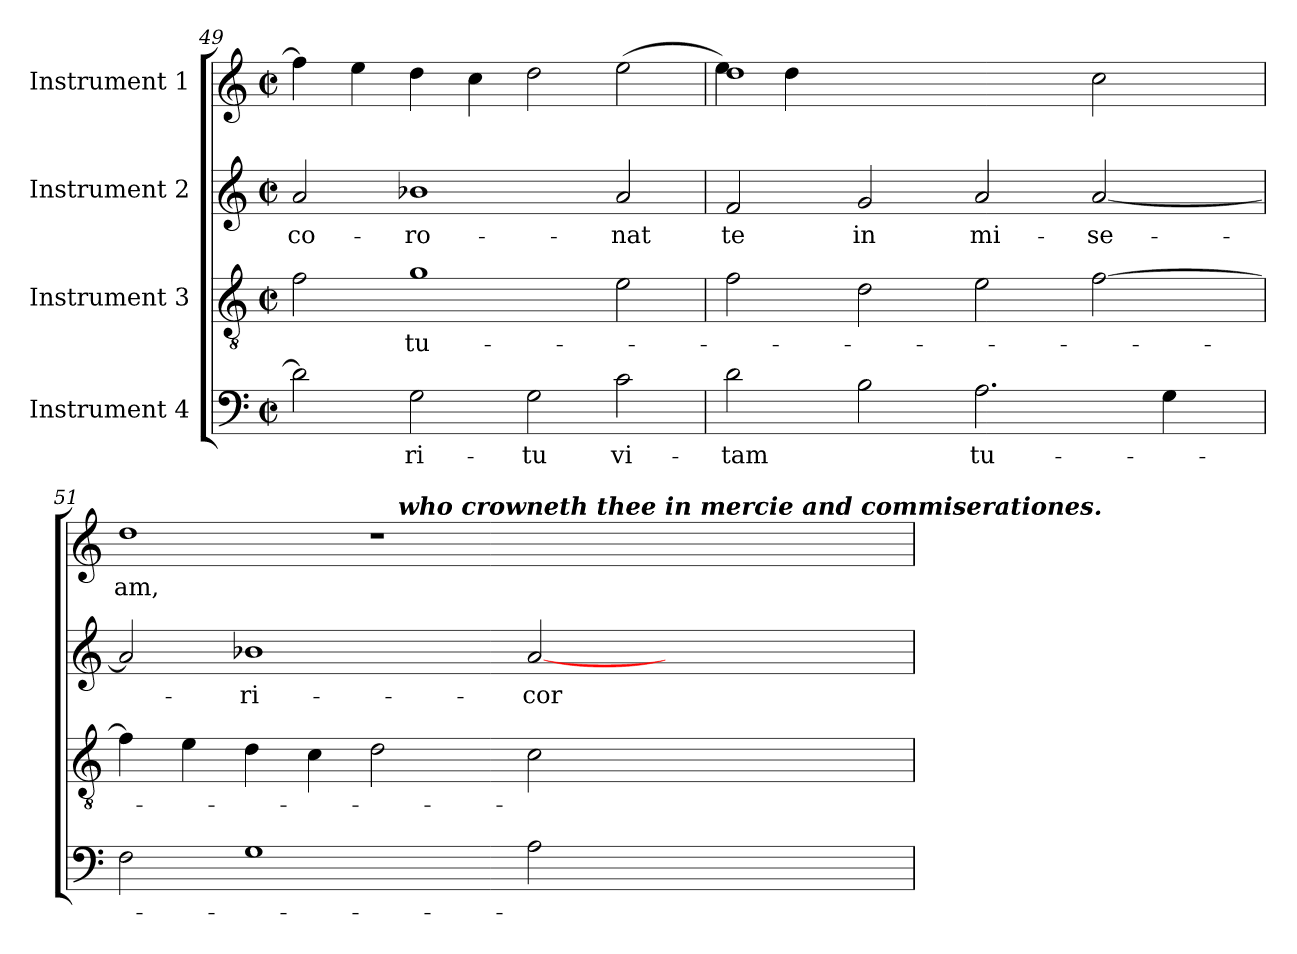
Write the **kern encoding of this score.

**kern	**text	**kern	**text	**kern	**text	**kern	**text
*part4	*part4	*part3	*part3	*part2	*part2	*part1	*part1
*staff4	*staff4	*staff3	*staff3	*staff2	*staff2	*staff1	*staff1
*I"Instrument 4	*	*I"Instrument 3	*	*I"Instrument 2	*	*I"Instrument 1	*
*clefF4	*	*clefGv2	*	*clefG2	*	*clefG2	*
*M2/2	*	*M2/2	*	*M2/2	*	*M2/2	*
*met(c|)	*	*met(c|)	*	*met(c|)	*	*met(c|)	*
=49	=49	=49	=49	=49	=49	=49	=49
!	!	!	!	!	!LO:LY:b:cj	!	!
2d\]	.	2f\	.	2a/	co-	4ff\]	.
.	.	.	.	.	.	4ee\	.
!	!LO:LY:b:cj	!	!LO:LY:b:cj	!	!LO:LY:b:cj	!	!
2G\	-ri-	1g	tu-	1b-	-ro-	4dd\	.
.	.	.	.	.	.	4cc\	.
!	!LO:LY:b:cj	!	!	!	!	!	!
2G\	-tu	.	.	.	.	2dd\	.
!	!LO:LY:b:cj	!	!	!	!LO:LY:b:cj	!	!
2c\	vi-	2e\	.	2a/	-nat	(<2ee\	.
!!LO:LB:g=z
=50	=50	=50	=50	=50	=50	=50	=50
!	!LO:LY:b:cj	!	!	!	!LO:LY:b:cj	!	!
*	*	*^	*	*	*	*^	*
*	*	*	*	*	*	*	*	*^	*
2d\	-tam	2f\	2ryy	.	2f/	te	1dd	4ee\)	4ryy	.
.	.	.	.	.	.	.	.	4dd\	32.ryy	.
.	.	.	.	.	.	.	.	.	1ryy	.
!	!	!	!	!	!	!LO:LY:b:cj	!	!	!	!
2B\	.	2d\	8..ryy	.	2g/	in	.	1ryy	.	.
.	.	.	1ryy	.	.	.	.	.	.	.
!	!LO:LY:b:cj	!	!	!	!	!LO:LY:b:cj	!	!	!	!
2.A\	tu-	2e\	.	.	2a/	mi-	1ryy	.	.	.
.	.	.	.	.	.	.	.	.	2ryy	.
!	!	!	!	!	!	!LO:LY:b:cj	!	!	!	!
.	.	[>2f\	.	.	[<2a/	-se-	.	2cc\	.	.
.	.	.	4ryy	.	.	.	.	.	.	.
4G\	.	.	.	.	.	.	.	.	.	.
.	.	.	.	.	.	.	.	.	8ryy	.
.	.	.	.	.	.	.	.	.	16ryy	.
.	.	.	32ryy	.	.	.	.	.	.	.
.	.	.	.	.	.	.	.	.	64ryy	.
=51	=51	=51	=51	=51	=51	=51	=51	=51	=51	=51
!	!	!	!	!	!	!	!	!	!	!LO:LY:b:cj
*	*	*v	*v	*	*	*	*	*v	*v	*
2F\	.	4f\]	.	2a/]	.	1dd	1ryy	-am,
.	.	4e\	.	.	.	.	.	.
!	!	!	!	!	!LO:LY:b:cj	!	!	!
1G	.	4d\	.	1b-	-ri-	.	.	.
.	.	4c\	.	.	.	.	.	.
!	!	!	!	!	!	!LO:N:vis=1	!	!
.	.	2d\	.	.	.	0r	16ryy	.
!	!	!	!	!	!	!	!LO:TX:a:Bi:t=who crowneth thee in mercie and commiserationes.	!
.	.	.	.	.	.	.	1ryy	.
!	!	!	!	!	!LO:LY:b	!	!	!
2A\	.	2c\	.	[<2a/	-cor-	.	.	.
1ryy	.	1ryy	.	1ryy	.	.	.	.
.	.	.	.	.	.	.	2...ryy	.
*	*	*	*	*	*	*v	*v	*
=	=	=	=	=	=	=	=
*-	*-	*-	*-	*-	*-	*-	*-
